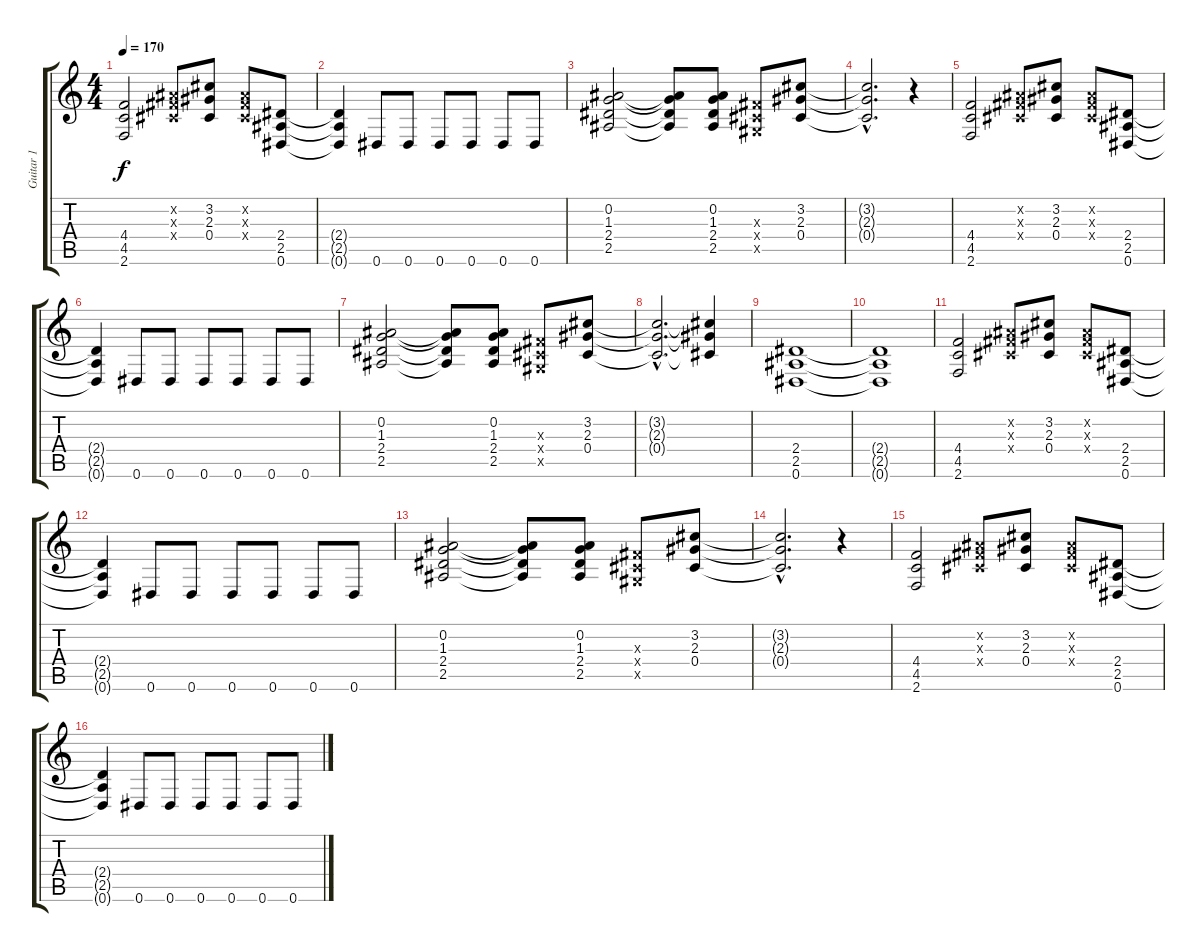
\track ("Guitar 1" "Guitar 1") {instrument overdrivenguitar}
\staff {score tabs}
\tuning (Eb4 Bb3 Gb3 Db3 Ab2 Eb2) {hide}
\ts (4 4)
\tempo 170
\clef g2
\ks c
(4.4 4.5 2.6).2{dy f} (0.2{x} 0.3{x} 0.4{x}).8 (3.2 2.3 0.4).8 (0.2{x} 0.3{x} 0.4{x}).8 (2.4 2.5 0.6).8 |
(2.4{t} 2.5{t} 0.6{t}).4 0.6.8 0.6.8 0.6.8 0.6.8 0.6.8 0.6.8 |
(0.2 1.3 2.4 2.5).2 (0.2{t} 1.3{t} 2.4{t} 2.5{t}).8 (0.2 1.3 2.4 2.5).8 (0.3{x} 0.4{x} 0.5{x}).8 (3.2 2.3 0.4).8 |
(3.2{hac t} 2.3{hac t} 0.4{hac t}).2{d} r.4 |
(4.4 4.5 2.6).2 (0.2{x} 0.3{x} 0.4{x}).8 (3.2 2.3 0.4).8 (0.2{x} 0.3{x} 0.4{x}).8 (2.4 2.5 0.6).8 |
(2.4{t} 2.5{t} 0.6{t}).4 0.6.8 0.6.8 0.6.8 0.6.8 0.6.8 0.6.8 |
(0.2 1.3 2.4 2.5).2 (0.2{t} 1.3{t} 2.4{t} 2.5{t}).8 (0.2 1.3 2.4 2.5).8 (0.3{x} 0.4{x} 0.5{x}).8 (3.2 2.3 0.4).8 |
(3.2{hac t} 2.3{hac t} 0.4{hac t}).2{d} (3.2{t} 2.3{t} 0.4{t}).4 |
(2.4 2.5 0.6).1 |
(2.4{t} 2.5{t} 0.6{t}).1 |
(4.4 4.5 2.6).2 (0.2{x} 0.3{x} 0.4{x}).8 (3.2 2.3 0.4).8 (0.2{x} 0.3{x} 0.4{x}).8 (2.4 2.5 0.6).8 |
(2.4{t} 2.5{t} 0.6{t}).4 0.6.8 0.6.8 0.6.8 0.6.8 0.6.8 0.6.8 |
(0.2 1.3 2.4 2.5).2 (0.2{t} 1.3{t} 2.4{t} 2.5{t}).8 (0.2 1.3 2.4 2.5).8 (0.3{x} 0.4{x} 0.5{x}).8 (3.2 2.3 0.4).8 |
(3.2{hac t} 2.3{hac t} 0.4{hac t}).2{d} r.4 |
(4.4 4.5 2.6).2 (0.2{x} 0.3{x} 0.4{x}).8 (3.2 2.3 0.4).8 (0.2{x} 0.3{x} 0.4{x}).8 (2.4 2.5 0.6).8 |
(2.4{t} 2.5{t} 0.6{t}).4 0.6.8 0.6.8 0.6.8 0.6.8 0.6.8 0.6.8
